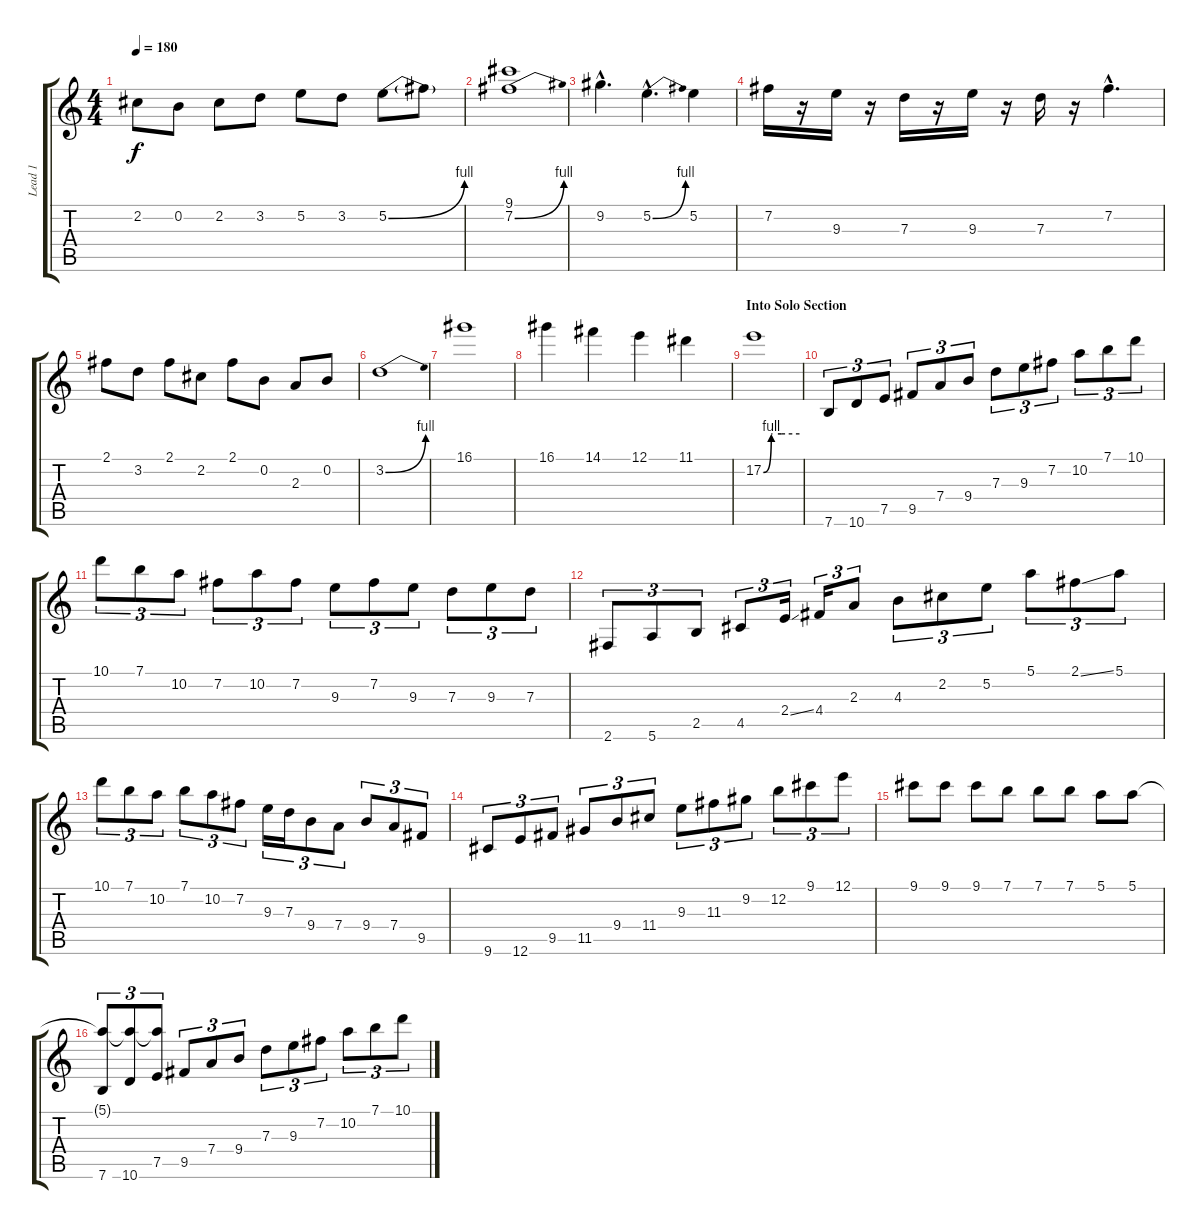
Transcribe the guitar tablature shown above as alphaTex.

\track ("Lead 1" "Lead 1") {instrument distortionguitar}
\staff {score tabs}
\tuning (E4 B3 G3 D3 A2 E2) {hide}
\ts (4 4)
\tempo 180
\clef g2
\ks c
2.2.8{dy f} 0.2.8 2.2.8 3.2.8 5.2.8 3.2.8 5.2{be (bend 0 0 60 4)}.8 5.2{t}.8 |
(9.1 7.2{be (bend 0 0 60 4)}).1 |
9.2{hac}.4{d} 5.2{be (bend 0 0 60 4) hac}.4{d} 5.2.4 |
7.2.16 r.16 9.3.16 r.16 7.3.16 r.16 9.3.16 r.16 7.3.16 r.16 7.2{hac}.4{d} |
2.1.8 3.2.8 2.1.8 2.2.8 2.1.8 0.2.8 2.3.8 0.2.8 |
3.2{be (bend 0 0 60 4)}.1 |
16.1.1 |
16.1.4 14.1.4 12.1.4 11.1.4 |
\section ("" "Into Solo Section")
17.2{be (custom 0 0 13 4 15 4 30 4 60 4)}.1 |
7.6.8{tu (3 2)} 10.6.8{tu (3 2)} 7.5.8{tu (3 2)} 9.5.8{tu (3 2)} 7.4.8{tu (3 2)} 9.4.8{tu (3 2)} 7.3.8{tu (3 2)} 9.3.8{tu (3 2)} 7.2.8{tu (3 2)} 10.2.8{tu (3 2)} 7.1.8{tu (3 2)} 10.1.8{tu (3 2)} |
10.1.8{tu (3 2)} 7.1.8{tu (3 2)} 10.2.8{tu (3 2)} 7.2.8{tu (3 2)} 10.2.8{tu (3 2)} 7.2.8{tu (3 2)} 9.3.8{tu (3 2)} 7.2.8{tu (3 2)} 9.3.8{tu (3 2)} 7.3.8{tu (3 2)} 9.3.8{tu (3 2)} 7.3.8{tu (3 2)} |
2.6.8{tu (3 2)} 5.6.8{tu (3 2)} 2.5.8{tu (3 2)} 4.5.8{tu (3 2)} 2.4{ss}.16{tu (3 2)} 4.4.16{tu (3 2)} 2.3.8{tu (3 2)} 4.3.8{tu (3 2)} 2.2.8{tu (3 2)} 5.2.8{tu (3 2)} 5.1.8{tu (3 2)} 2.1{ss}.8{tu (3 2)} 5.1.8{tu (3 2)} |
10.1.8{tu (3 2)} 7.1.8{tu (3 2)} 10.2.8{tu (3 2)} 7.1.8{tu (3 2)} 10.2.8{tu (3 2)} 7.2.8{tu (3 2)} 9.3.16{tu (3 2)} 7.3.16{tu (3 2)} 9.4.8{tu (3 2)} 7.4.8{tu (3 2)} 9.4.8{tu (3 2)} 7.4.8{tu (3 2)} 9.5.8{tu (3 2)} |
9.6.8{tu (3 2)} 12.6.8{tu (3 2)} 9.5.8{tu (3 2)} 11.5.8{tu (3 2)} 9.4.8{tu (3 2)} 11.4.8{tu (3 2)} 9.3.8{tu (3 2)} 11.3.8{tu (3 2)} 9.2.8{tu (3 2)} 12.2.8{tu (3 2)} 9.1.8{tu (3 2)} 12.1.8{tu (3 2)} |
9.1.8 9.1.8 9.1.8 7.1.8 7.1.8 7.1.8 5.1.8 5.1.8 |
(5.1{t} 7.6).8{tu (3 2)} (5.1{t} 10.6).8{tu (3 2)} (5.1{t} 7.5).8{tu (3 2)} 9.5.8{tu (3 2)} 7.4.8{tu (3 2)} 9.4.8{tu (3 2)} 7.3.8{tu (3 2)} 9.3.8{tu (3 2)} 7.2.8{tu (3 2)} 10.2.8{tu (3 2)} 7.1.8{tu (3 2)} 10.1.8{tu (3 2)}
